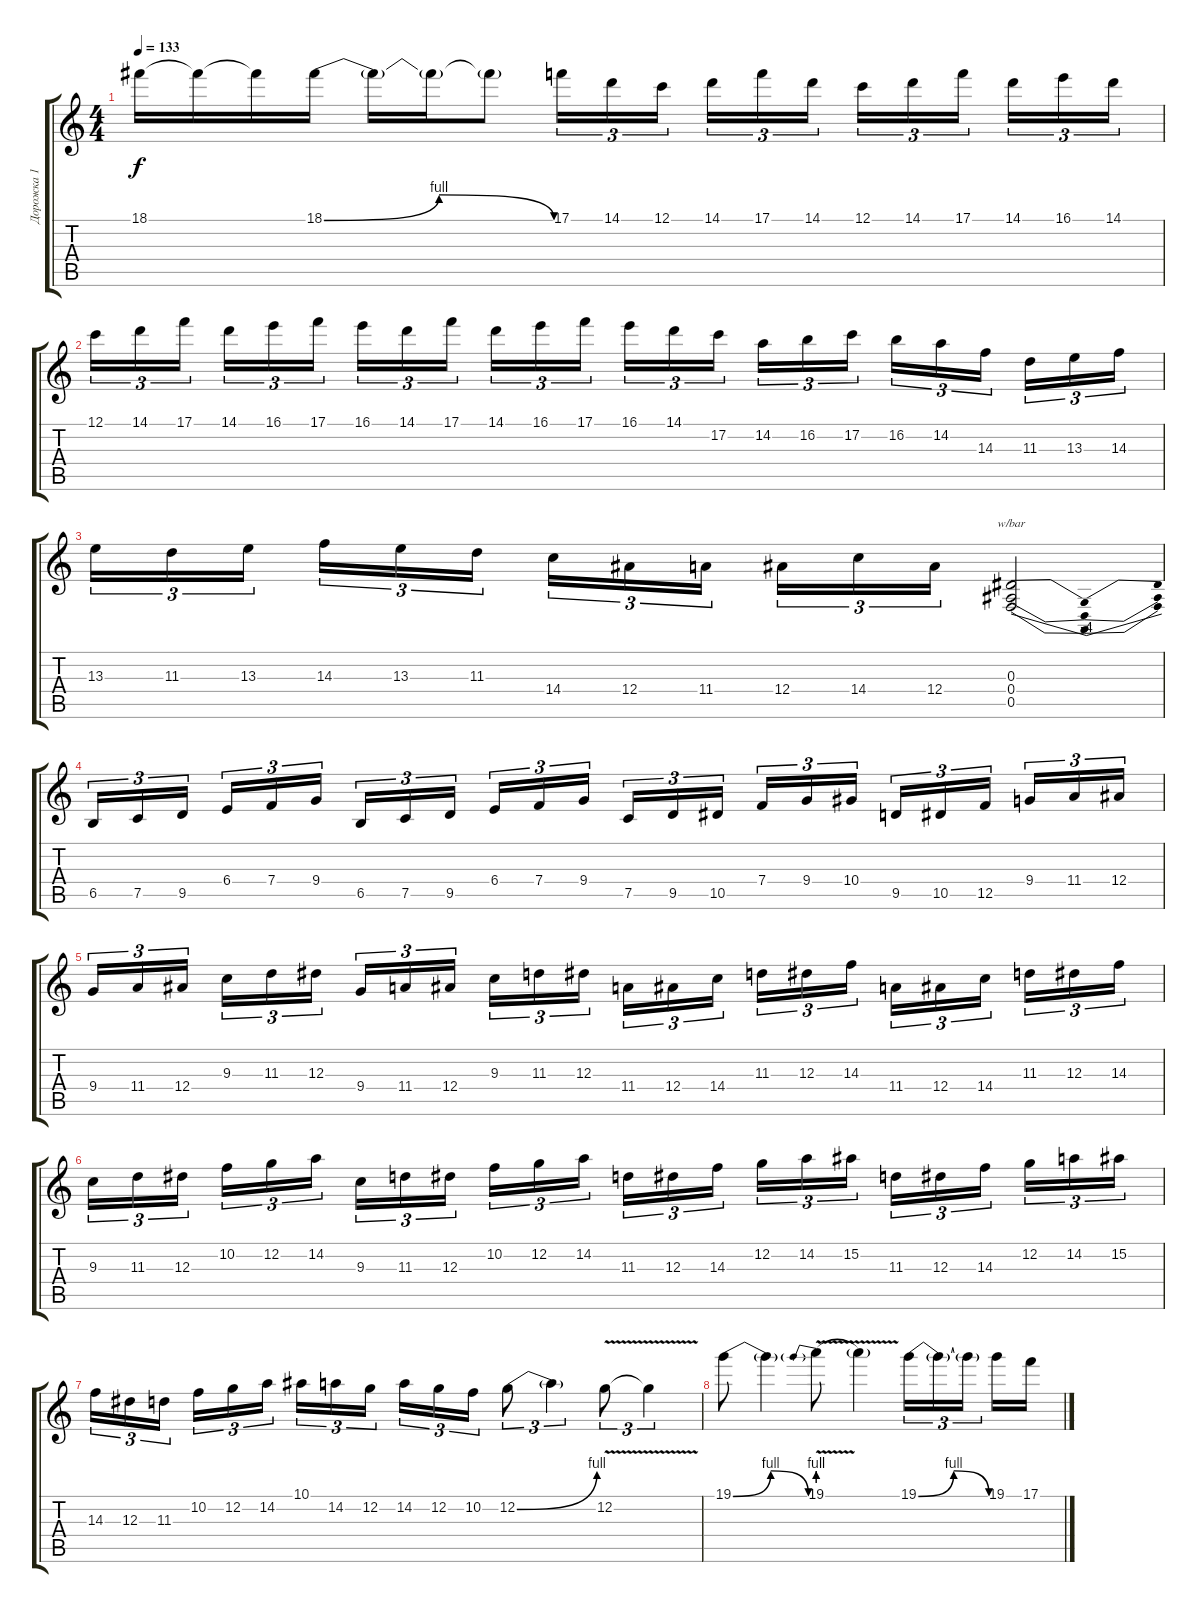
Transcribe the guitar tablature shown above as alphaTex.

\track ("Дорожка 1" "Дорожка 1") {instrument overdrivenguitar}
\staff {score tabs}
\tuning (C4 G3 Eb3 Bb2 F2 C2) {hide}
\ts (4 4)
\tempo 133
\clef g2
\ks c
18.1{t}.16{dy f} 18.1{t}.16 18.1{t}.16 18.1{be (bendrelease 0 0 15 4 45 4 60 0)}.16 18.1{t}.16 18.1{t}.16 18.1{t}.8 17.1.16{tu (3 2)} 14.1.16{tu (3 2)} 12.1.16{tu (3 2) beam splitsecondary} 14.1.16{tu (3 2)} 17.1.16{tu (3 2)} 14.1.16{tu (3 2)} 12.1.16{tu (3 2)} 14.1.16{tu (3 2)} 17.1.16{tu (3 2) beam splitsecondary} 14.1.16{tu (3 2)} 16.1.16{tu (3 2)} 14.1.16{tu (3 2)} |
12.1.16{tu (3 2)} 14.1.16{tu (3 2)} 17.1.16{tu (3 2) beam splitsecondary} 14.1.16{tu (3 2)} 16.1.16{tu (3 2)} 17.1.16{tu (3 2)} 16.1.16{tu (3 2)} 14.1.16{tu (3 2)} 17.1.16{tu (3 2) beam splitsecondary} 14.1.16{tu (3 2)} 16.1.16{tu (3 2)} 17.1.16{tu (3 2)} 16.1.16{tu (3 2)} 14.1.16{tu (3 2)} 17.2.16{tu (3 2) beam splitsecondary} 14.2.16{tu (3 2)} 16.2.16{tu (3 2)} 17.2.16{tu (3 2)} 16.2.16{tu (3 2)} 14.2.16{tu (3 2)} 14.3.16{tu (3 2) beam splitsecondary} 11.3.16{tu (3 2)} 13.3.16{tu (3 2)} 14.3.16{tu (3 2)} |
13.3.16{tu (3 2)} 11.3.16{tu (3 2)} 13.3.16{tu (3 2) beam splitsecondary} 14.3.16{tu (3 2)} 13.3.16{tu (3 2)} 11.3.16{tu (3 2)} 14.4.16{tu (3 2)} 12.4.16{tu (3 2)} 11.4.16{tu (3 2) beam splitsecondary} 12.4.16{tu (3 2)} 14.4.16{tu (3 2)} 12.4.16{tu (3 2)} (0.3 0.4 0.5).2{tbe (dip default 0 0 30 -16 60 0)} |
6.5.16{tu (3 2)} 7.5.16{tu (3 2)} 9.5.16{tu (3 2) beam splitsecondary} 6.4.16{tu (3 2)} 7.4.16{tu (3 2)} 9.4.16{tu (3 2)} 6.5.16{tu (3 2)} 7.5.16{tu (3 2)} 9.5.16{tu (3 2) beam splitsecondary} 6.4.16{tu (3 2)} 7.4.16{tu (3 2)} 9.4.16{tu (3 2)} 7.5.16{tu (3 2)} 9.5.16{tu (3 2)} 10.5.16{tu (3 2) beam splitsecondary} 7.4.16{tu (3 2)} 9.4.16{tu (3 2)} 10.4.16{tu (3 2)} 9.5.16{tu (3 2)} 10.5.16{tu (3 2)} 12.5.16{tu (3 2) beam splitsecondary} 9.4.16{tu (3 2)} 11.4.16{tu (3 2)} 12.4.16{tu (3 2)} |
9.4.16{tu (3 2)} 11.4.16{tu (3 2)} 12.4.16{tu (3 2) beam splitsecondary} 9.3.16{tu (3 2)} 11.3.16{tu (3 2)} 12.3.16{tu (3 2)} 9.4.16{tu (3 2)} 11.4.16{tu (3 2)} 12.4.16{tu (3 2) beam splitsecondary} 9.3.16{tu (3 2)} 11.3.16{tu (3 2)} 12.3.16{tu (3 2)} 11.4.16{tu (3 2)} 12.4.16{tu (3 2)} 14.4.16{tu (3 2) beam splitsecondary} 11.3.16{tu (3 2)} 12.3.16{tu (3 2)} 14.3.16{tu (3 2)} 11.4.16{tu (3 2)} 12.4.16{tu (3 2)} 14.4.16{tu (3 2) beam splitsecondary} 11.3.16{tu (3 2)} 12.3.16{tu (3 2)} 14.3.16{tu (3 2)} |
9.3.16{tu (3 2)} 11.3.16{tu (3 2)} 12.3.16{tu (3 2) beam splitsecondary} 10.2.16{tu (3 2)} 12.2.16{tu (3 2)} 14.2.16{tu (3 2)} 9.3.16{tu (3 2)} 11.3.16{tu (3 2)} 12.3.16{tu (3 2) beam splitsecondary} 10.2.16{tu (3 2)} 12.2.16{tu (3 2)} 14.2.16{tu (3 2)} 11.3.16{tu (3 2)} 12.3.16{tu (3 2)} 14.3.16{tu (3 2) beam splitsecondary} 12.2.16{tu (3 2)} 14.2.16{tu (3 2)} 15.2.16{tu (3 2)} 11.3.16{tu (3 2)} 12.3.16{tu (3 2)} 14.3.16{tu (3 2) beam splitsecondary} 12.2.16{tu (3 2)} 14.2.16{tu (3 2)} 15.2.16{tu (3 2)} |
14.3.16{tu (3 2)} 12.3.16{tu (3 2)} 11.3.16{tu (3 2) beam splitsecondary} 10.2.16{tu (3 2)} 12.2.16{tu (3 2)} 14.2.16{tu (3 2)} 10.1.16{tu (3 2)} 14.2.16{tu (3 2)} 12.2.16{tu (3 2) beam splitsecondary} 14.2.16{tu (3 2)} 12.2.16{tu (3 2)} 10.2.16{tu (3 2)} 12.2{be (bend 0 0 60 4)}.8{tu (3 2)} 12.2{t}.4{tu (3 2)} 12.2{v}.8{tu (3 2)} 12.2{t}.4{tu (3 2)} |
19.1{be (bendrelease 0 0 5 4 45 4 60 0)}.8 19.1{t}.4 19.1{be (prebend 0 4 60 4) v}.8 19.1{t}.4 19.1{be (bendrelease 0 0 5 4 55 4 60 0)}.16{tu (3 2)} 19.1{t}.16{tu (3 2)} 19.1{t}.16{tu (3 2) beam splitsecondary} 19.1.16 17.1.16
